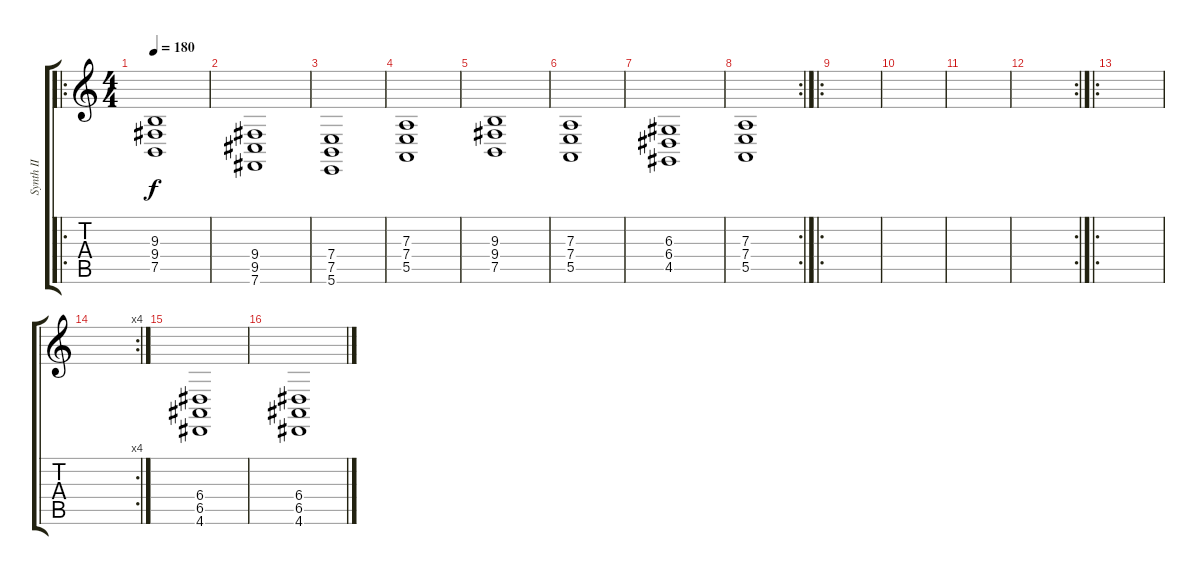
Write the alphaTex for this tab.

\track ("Synth II" "Synth II") {instrument synthstrings2}
\staff {score tabs}
\tuning (B3 Gb3 D3 A2 E2 B1) {hide}
\ro
\ts (4 4)
\tempo 180
\clef g2
\ks c
(9.3 9.4 7.5).1{dy f} |
(9.4 9.5 7.6).1 |
(7.4 7.5 5.6).1 |
(7.3 7.4 5.5).1 |
(9.3 9.4 7.5).1 |
(7.3 7.4 5.5).1 |
(6.3 6.4 4.5).1 |
\rc 2
(7.3 7.4 5.5).1 |
\ro
|
|
|
\rc 2
|
\ro
|
\rc 4
|
(6.4 6.5 4.6).1 |
(6.4 6.5 4.6).1
